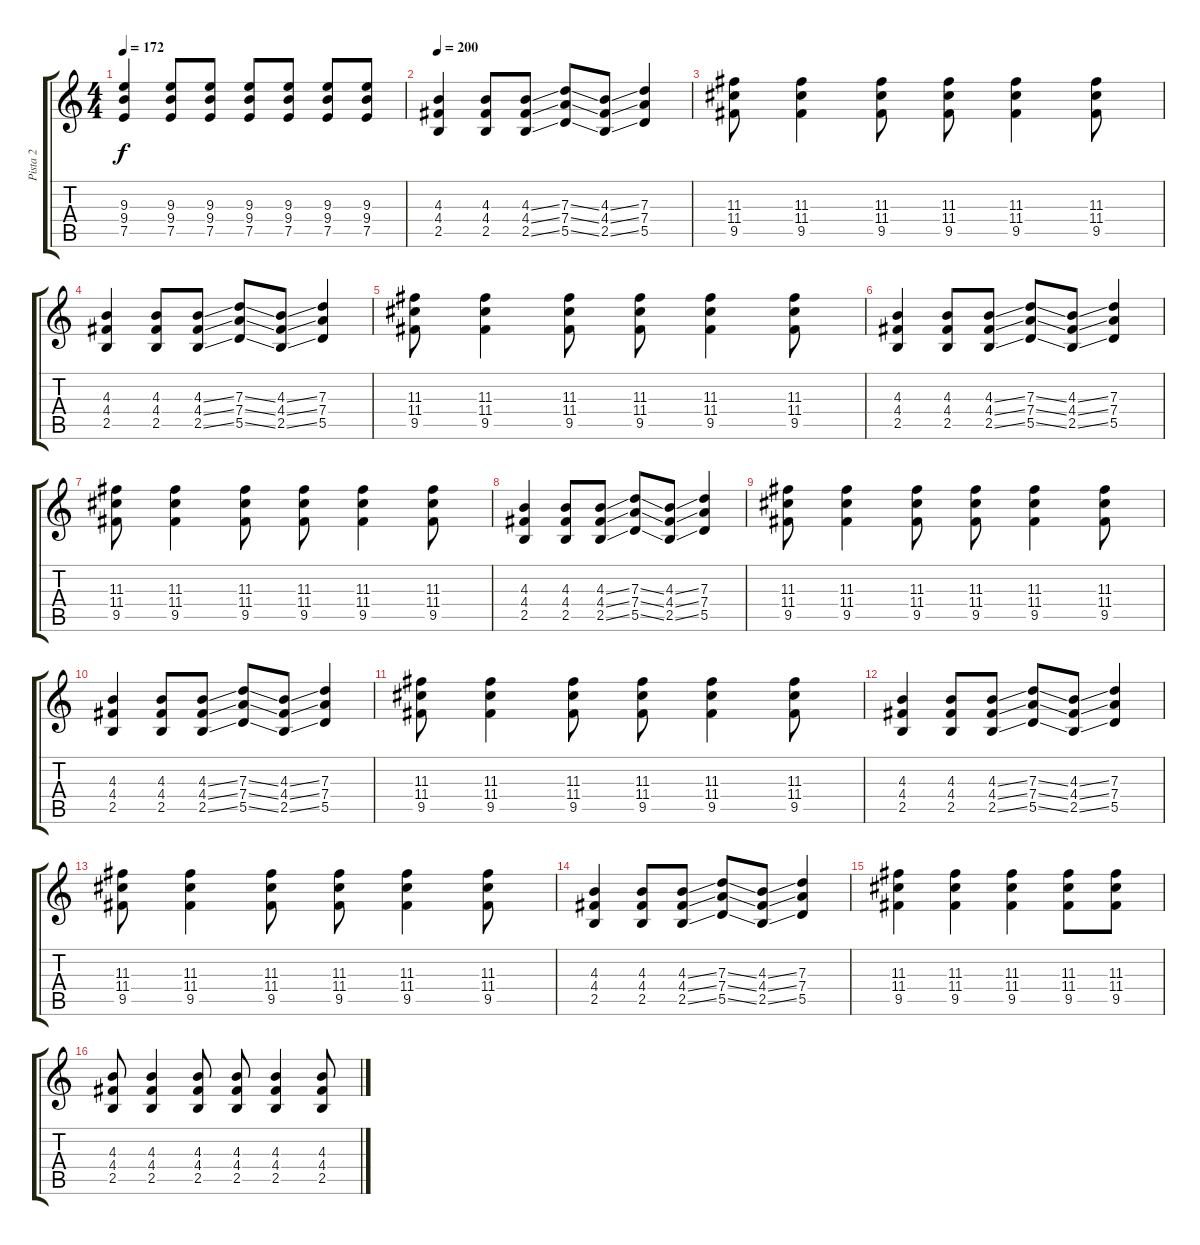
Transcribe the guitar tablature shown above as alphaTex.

\track ("Pista 2" "Pista 2") {instrument overdrivenguitar}
\staff {score tabs}
\tuning (E4 B3 G3 D3 A2 E2) {hide}
\ts (4 4)
\tempo 172
\clef g2
\ks c
(9.3 9.4 7.5).4{dy f} (9.3 9.4 7.5).8 (9.3 9.4 7.5).8 (9.3 9.4 7.5).8 (9.3 9.4 7.5).8 (9.3 9.4 7.5).8 (9.3 9.4 7.5).8 |
\tempo 200
(4.3 4.4 2.5).4 (4.3 4.4 2.5).8 (4.3{ss} 4.4{ss} 2.5{ss}).8 (7.3{ss} 7.4{ss} 5.5{ss}).8 (4.3{ss} 4.4{ss} 2.5{ss}).8 (7.3 7.4 5.5).4 |
(11.3 11.4 9.5).8 (11.3 11.4 9.5).4 (11.3 11.4 9.5).8 (11.3 11.4 9.5).8 (11.3 11.4 9.5).4 (11.3 11.4 9.5).8 |
(4.3 4.4 2.5).4 (4.3 4.4 2.5).8 (4.3{ss} 4.4{ss} 2.5{ss}).8 (7.3{ss} 7.4{ss} 5.5{ss}).8 (4.3{ss} 4.4{ss} 2.5{ss}).8 (7.3 7.4 5.5).4 |
(11.3 11.4 9.5).8 (11.3 11.4 9.5).4 (11.3 11.4 9.5).8 (11.3 11.4 9.5).8 (11.3 11.4 9.5).4 (11.3 11.4 9.5).8 |
(4.3 4.4 2.5).4 (4.3 4.4 2.5).8 (4.3{ss} 4.4{ss} 2.5{ss}).8 (7.3{ss} 7.4{ss} 5.5{ss}).8 (4.3{ss} 4.4{ss} 2.5{ss}).8 (7.3 7.4 5.5).4 |
(11.3 11.4 9.5).8 (11.3 11.4 9.5).4 (11.3 11.4 9.5).8 (11.3 11.4 9.5).8 (11.3 11.4 9.5).4 (11.3 11.4 9.5).8 |
(4.3 4.4 2.5).4 (4.3 4.4 2.5).8 (4.3{ss} 4.4{ss} 2.5{ss}).8 (7.3{ss} 7.4{ss} 5.5{ss}).8 (4.3{ss} 4.4{ss} 2.5{ss}).8 (7.3 7.4 5.5).4 |
(11.3 11.4 9.5).8 (11.3 11.4 9.5).4 (11.3 11.4 9.5).8 (11.3 11.4 9.5).8 (11.3 11.4 9.5).4 (11.3 11.4 9.5).8 |
(4.3 4.4 2.5).4 (4.3 4.4 2.5).8 (4.3{ss} 4.4{ss} 2.5{ss}).8 (7.3{ss} 7.4{ss} 5.5{ss}).8 (4.3{ss} 4.4{ss} 2.5{ss}).8 (7.3 7.4 5.5).4 |
(11.3 11.4 9.5).8 (11.3 11.4 9.5).4 (11.3 11.4 9.5).8 (11.3 11.4 9.5).8 (11.3 11.4 9.5).4 (11.3 11.4 9.5).8 |
(4.3 4.4 2.5).4 (4.3 4.4 2.5).8 (4.3{ss} 4.4{ss} 2.5{ss}).8 (7.3{ss} 7.4{ss} 5.5{ss}).8 (4.3{ss} 4.4{ss} 2.5{ss}).8 (7.3 7.4 5.5).4 |
(11.3 11.4 9.5).8 (11.3 11.4 9.5).4 (11.3 11.4 9.5).8 (11.3 11.4 9.5).8 (11.3 11.4 9.5).4 (11.3 11.4 9.5).8 |
(4.3 4.4 2.5).4 (4.3 4.4 2.5).8 (4.3{ss} 4.4{ss} 2.5{ss}).8 (7.3{ss} 7.4{ss} 5.5{ss}).8 (4.3{ss} 4.4{ss} 2.5{ss}).8 (7.3 7.4 5.5).4 |
(11.3 11.4 9.5).4 (11.3 11.4 9.5).4 (11.3 11.4 9.5).4 (11.3 11.4 9.5).8 (11.3 11.4 9.5).8 |
(4.3 4.4 2.5).8 (4.3 4.4 2.5).4 (4.3 4.4 2.5).8 (4.3 4.4 2.5).8 (4.3 4.4 2.5).4 (4.3 4.4 2.5).8
